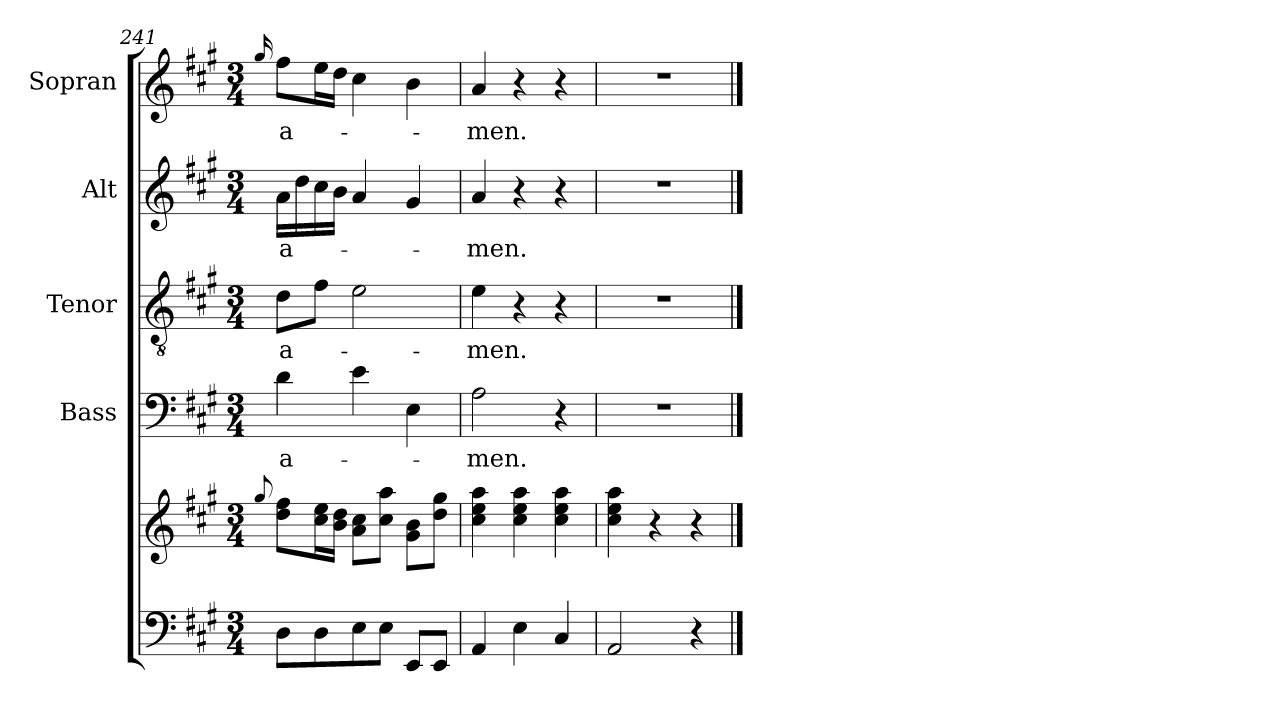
**kern	**kern	**kern	**text	**kern	**text	**kern	**text	**kern	**text
*part5	*part5	*part4	*part4	*part3	*part3	*part2	*part2	*part1	*part1
*staff6	*staff5	*staff4	*staff4	*staff3	*staff3	*staff2	*staff2	*staff1	*staff1
*	*	*I"Bass	*	*I"Tenor	*	*I"Alt	*	*I"Sopran	*
*	*	*I'B.	*	*I'T.	*	*I'A.	*	*I'S.	*
*clefF4	*clefG2	*clefF4	*	*clefGv2	*	*clefG2	*	*clefG2	*
*k[f#c#g#]	*k[f#c#g#]	*k[f#c#g#]	*	*k[f#c#g#]	*	*k[f#c#g#]	*	*k[f#c#g#]	*
*A:	*A:	*A:	*	*A:	*	*A:	*	*A:	*
*M3/4	*M3/4	*M3/4	*	*M3/4	*	*M3/4	*	*M3/4	*
=241	=241	=241	=241	=241	=241	=241	=241	=241	=241
.	8qqgg#/	.	.	.	.	.	.	16qqgg#/	.
!	!	!	!LO:LY:b	!	!LO:LY:b	!	!LO:LY:b	!	!LO:LY:b
8D\L	8dd\ 8ff#\L	4d\	a-	8d\L	a-	16a\LL	a-	8ff#\L	a-
.	.	.	.	.	.	16dd\	.	.	.
8D\	16cc#\ 16ee\L	.	.	8f#\J	.	16cc#\	.	16ee\L	.
.	16b\ 16dd\JJ	.	.	.	.	16b\JJ	.	16dd\JJ	.
8E\	8a\ 8cc#\L	4e\	.	2e\	.	4a/	.	4cc#\	.
8E\J	8cc#\ 8aa\J	.	.	.	.	.	.	.	.
8EE/L	8g#\ 8b\L	4E\	.	.	.	4g#/	.	4b\	.
8EE/J	8dd\ 8gg#\J	.	.	.	.	.	.	.	.
=242	=242	=242	=242	=242	=242	=242	=242	=242	=242
!	!	!	!LO:LY:b	!	!LO:LY:b	!	!LO:LY:b	!	!LO:LY:b
4AA/	4cc#\ 4ee\ 4aa\	2A\	-men.	4e\	-men.	4a/	-men.	4a/	-men.
4E\	4cc#\ 4ee\ 4aa\	.	.	4r	.	4r	.	4r	.
4C#/	4cc#\ 4ee\ 4aa\	4r	.	4r	.	4r	.	4r	.
=243	=243	=243	=243	=243	=243	=243	=243	=243	=243
2AA/	4cc#\ 4ee\ 4aa\	2.r	.	2.r	.	2.r	.	2.r	.
.	4r	.	.	.	.	.	.	.	.
4r	4r	.	.	.	.	.	.	.	.
==	==	==	==	==	==	==	==	==	==
*-	*-	*-	*-	*-	*-	*-	*-	*-	*-
